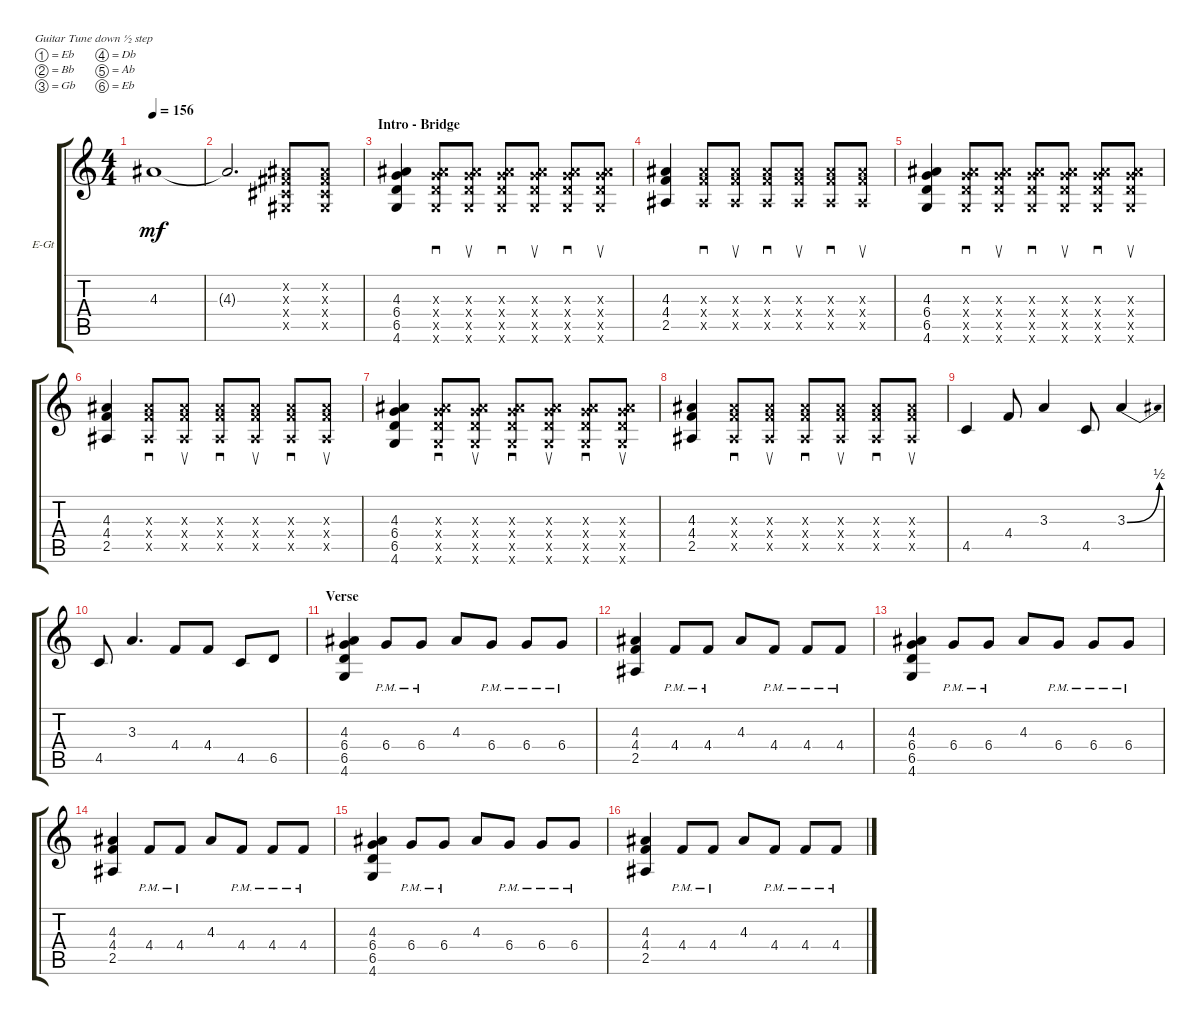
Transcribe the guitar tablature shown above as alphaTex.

\defaultSystemsLayout 4
\bracketExtendMode groupsimilarinstruments
\firstSystemTrackNameOrientation horizontal
\otherSystemsTrackNameOrientation horizontal
\track ("Electric Guitar" "E-Gt") {instrument electricguitarclean}
\staff {score tabs}
\tuning (Eb4 Bb3 Gb3 Db3 Ab2 Eb2)
\ts (4 4)
\tempo 156
\clef g2
\ks c
4.3.1{dy mf} |
4.3{t}.2{d} (0.5{x} 0.4{x} 0.3{x} 0.2{x}).8 (0.5{x} 0.4{x} 0.3{x} 0.2{x}).8 |
\section ("" "Intro - Bridge")
(4.6 6.5 6.4 4.3).4 (6.5{x} 6.4{x} 4.3{x} 4.6{x}).8{sd} (6.5{x} 6.4{x} 4.3{x} 4.6{x}).8{su} (6.5{x} 6.4{x} 4.3{x} 4.6{x}).8{sd} (6.5{x} 6.4{x} 4.3{x} 4.6{x}).8{su} (6.5{x} 6.4{x} 4.3{x} 4.6{x}).8{sd} (6.5{x} 6.4{x} 4.3{x} 4.6{x}).8{su} |
(2.5 4.4 4.3).4 (4.4{x} 4.3{x} 2.5{x}).8{sd} (4.3{x} 4.4{x} 2.5{x}).8{su} (4.3{x} 4.4{x} 2.5{x}).8{sd} (4.3{x} 4.4{x} 2.5{x}).8{su} (4.3{x} 4.4{x} 2.5{x}).8{sd} (4.3{x} 4.4{x} 2.5{x}).8{su} |
(4.6 6.5 6.4 4.3).4 (6.5{x} 6.4{x} 4.3{x} 4.6{x}).8{sd} (6.5{x} 6.4{x} 4.3{x} 4.6{x}).8{su} (6.5{x} 6.4{x} 4.3{x} 4.6{x}).8{sd} (6.5{x} 6.4{x} 4.3{x} 4.6{x}).8{su} (6.5{x} 6.4{x} 4.3{x} 4.6{x}).8{sd} (6.5{x} 6.4{x} 4.3{x} 4.6{x}).8{su} |
(2.5 4.4 4.3).4 (4.4{x} 4.3{x} 2.5{x}).8{sd} (4.3{x} 4.4{x} 2.5{x}).8{su} (4.3{x} 4.4{x} 2.5{x}).8{sd} (4.3{x} 4.4{x} 2.5{x}).8{su} (4.3{x} 4.4{x} 2.5{x}).8{sd} (4.3{x} 4.4{x} 2.5{x}).8{su} |
(4.6 6.5 6.4 4.3).4 (6.5{x} 6.4{x} 4.3{x} 4.6{x}).8{sd} (6.5{x} 6.4{x} 4.3{x} 4.6{x}).8{su} (6.5{x} 6.4{x} 4.3{x} 4.6{x}).8{sd} (6.5{x} 6.4{x} 4.3{x} 4.6{x}).8{su} (6.5{x} 6.4{x} 4.3{x} 4.6{x}).8{sd} (6.5{x} 6.4{x} 4.3{x} 4.6{x}).8{su} |
(2.5 4.4 4.3).4 (4.4{x} 4.3{x} 2.5{x}).8{sd} (4.3{x} 4.4{x} 2.5{x}).8{su} (4.3{x} 4.4{x} 2.5{x}).8{sd} (4.3{x} 4.4{x} 2.5{x}).8{su} (4.3{x} 4.4{x} 2.5{x}).8{sd} (4.3{x} 4.4{x} 2.5{x}).8{su} |
4.5.4 4.4.8 3.3.4 4.5.8 3.3{be (bend 0 0 16.2 2)}.4 |
4.5.8 3.3.4{d} 4.4.8 4.4.8 4.5.8 6.5.8 |
\section ("" "Verse")
(4.6 6.5 6.4 4.3).4 6.4{pm}.8 6.4{pm}.8 4.3.8 6.4{pm}.8 6.4{pm}.8 6.4{pm}.8 |
(2.5 4.4 4.3).4 4.4{pm}.8 4.4{pm}.8 4.3.8 4.4{pm}.8 4.4{pm}.8 4.4{pm}.8 |
(4.6 6.5 6.4 4.3).4 6.4{pm}.8 6.4{pm}.8 4.3.8 6.4{pm}.8 6.4{pm}.8 6.4{pm}.8 |
(2.5 4.4 4.3).4 4.4{pm}.8 4.4{pm}.8 4.3.8 4.4{pm}.8 4.4{pm}.8 4.4{pm}.8 |
(4.6 6.5 6.4 4.3).4 6.4{pm}.8 6.4{pm}.8 4.3.8 6.4{pm}.8 6.4{pm}.8 6.4{pm}.8 |
(2.5 4.4 4.3).4 4.4{pm}.8 4.4{pm}.8 4.3.8 4.4{pm}.8 4.4{pm}.8 4.4{pm}.8
